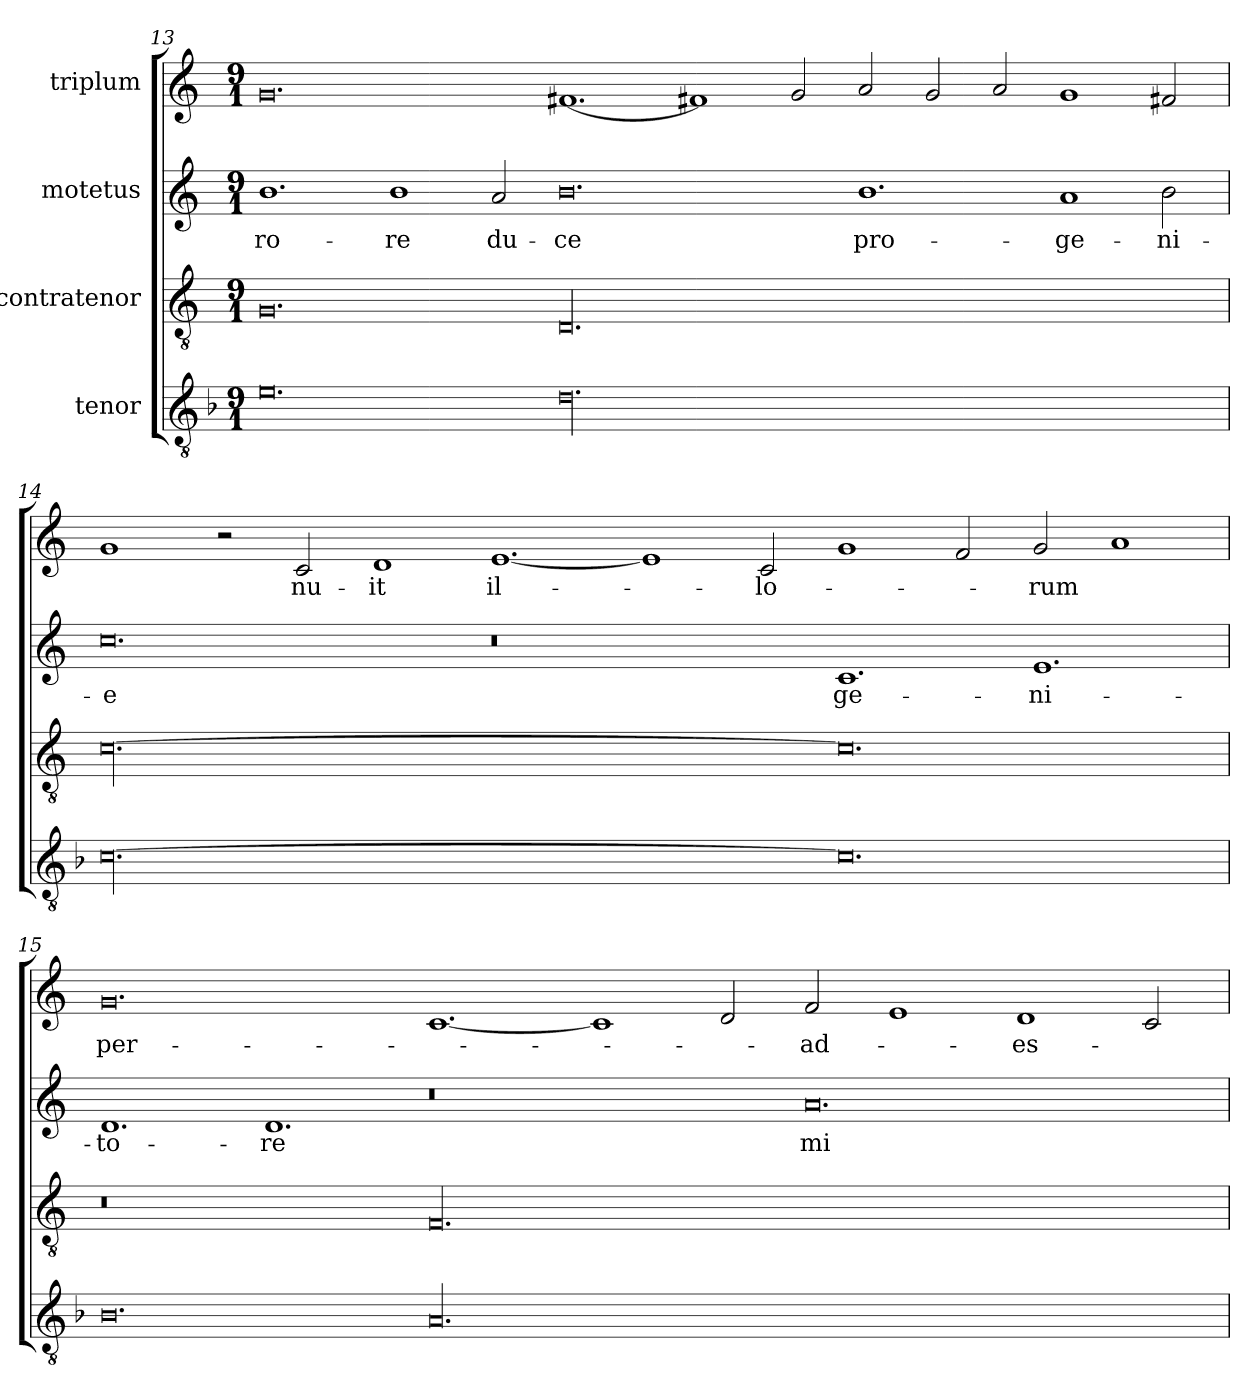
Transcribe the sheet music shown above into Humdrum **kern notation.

**kern	**kern	**kern	**text	**kern	**text
*part4	*part3	*part2	*part2	*part1	*part1
*staff4	*staff3	*staff2	*staff2	*staff1	*staff1
*I"tenor	*I"contratenor	*I"motetus	*	*I"triplum	*
*clefGv2	*clefGv2	*clefG2	*	*clefG2	*
*k[b-]	*k[]	*k[]	*	*k[]	*
*F:	*C:	*C:	*	*C:	*
*M9/1	*M9/1	*M9/1	*	*M9/1	*
=13	=13	=13	=13	=13	=13
0.e\	0.G/	1.b\	ro-	0.g/	.
.	.	1b\	-re	.	.
.	.	2a/	du-	.	.
00.d\	00.D/	0.b\	-ce	[1.f#X/	.
.	.	.	.	1f#X/]	.
.	.	.	.	2g/	.
.	.	1.b\	pro-	2a/	.
.	.	.	.	2g/	.
.	.	.	.	2a/	.
.	.	1a/	-ge-	1g/	.
.	.	2b\	-ni-	2f#X/	.
=14	=14	=14	=14	=14	=14
[00.c\	[00.c\	0.cc\	-e	1g/	.
.	.	.	.	2r	.
.	.	.	.	2c/	-nu-
.	.	.	.	1d/	-it
.	.	0.r	.	[1.e/	il-
.	.	.	.	1e/]	.
.	.	.	.	2c/	-lo-
0.c\]	0.c\]	1.c/	ge-	1g/	.
.	.	.	.	2f/	.
.	.	1.e/	-ni-	2g/	-rum
.	.	.	.	1a/	.
=15	=15	=15	=15	=15	=15
0.B-\	0.r	1.d/	-to-	0.g/	per-
.	.	1.d/	-re	.	.
00.A/	00.F/	0.r	.	[1.c/	.
.	.	.	.	1c/]	.
.	.	.	.	2d/	.
.	.	0.a/	mi-	2f/	ad-
.	.	.	.	1e/	.
.	.	.	.	1d/	-es-
.	.	.	.	2c/	.
=	=	=	=	=	=
*-	*-	*-	*-	*-	*-
